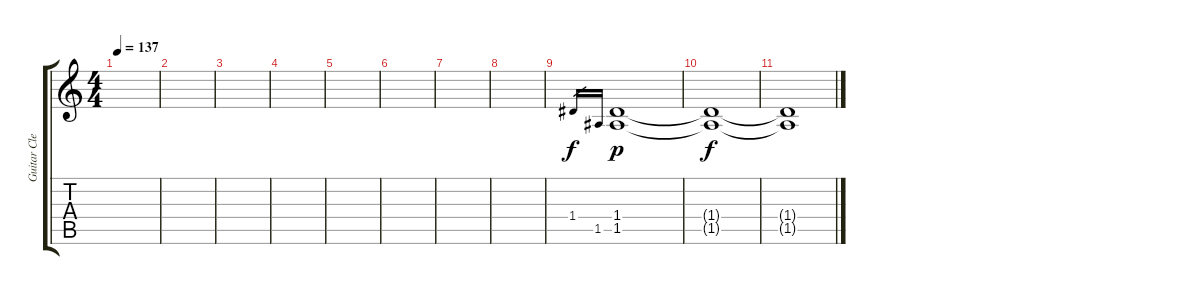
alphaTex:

\track ("Guitar Clean Solo" "Guitar Cle") {instrument electricguitarclean}
\staff {score tabs}
\tuning (E4 B3 G3 D3 A2 E2) {hide}
\ts (4 4)
\tempo 137
\clef g2
\ks c
|
|
|
|
|
|
|
|
1.4.16{gr dy f} 1.5.16{gr} (1.4 1.5).1{dy p} |
(1.4{t} 1.5{t}).1{dy f} |
(1.4{t} 1.5{t}).1
